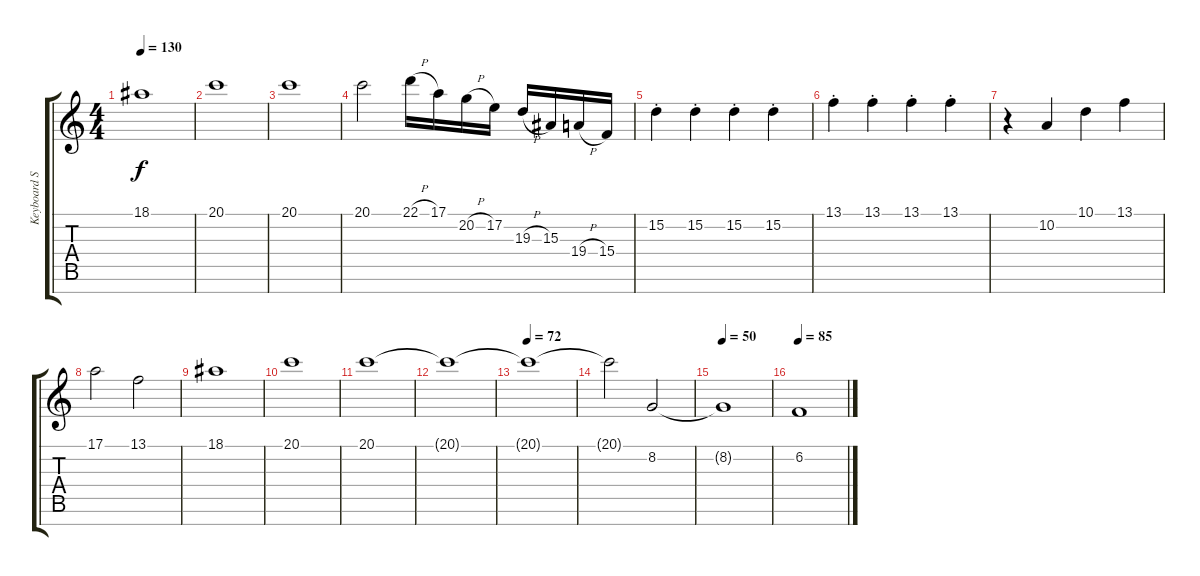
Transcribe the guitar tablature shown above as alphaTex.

\track ("Keyboard Strings" "Keyboard S") {instrument stringensemble1}
\staff {score tabs}
\tuning (E4 B3 G3 D3 A2 E2 B1) {hide}
\ts (4 4)
\tempo 130
\clef g2
\ks c
18.1.1{dy f} |
20.1.1 |
20.1.1 |
20.1.2 22.1{h}.16 17.1.16 20.2{h}.16 17.2.16 19.3{h}.16 15.3.16 19.4{h}.16 15.4.16 |
15.2{st}.4 15.2{st}.4 15.2{st}.4 15.2{st}.4 |
13.1{st}.4 13.1{st}.4 13.1{st}.4 13.1{st}.4 |
r.4 10.2.4 10.1.4 13.1.4 |
17.1.2 13.1.2 |
18.1.1 |
20.1.1 |
20.1.1 |
20.1{t}.1 |
\tempo 72
20.1{t}.1 |
20.1{t}.2 8.2.2 |
\tempo 50
8.2{t}.1 |
\tempo 85
6.2.1
